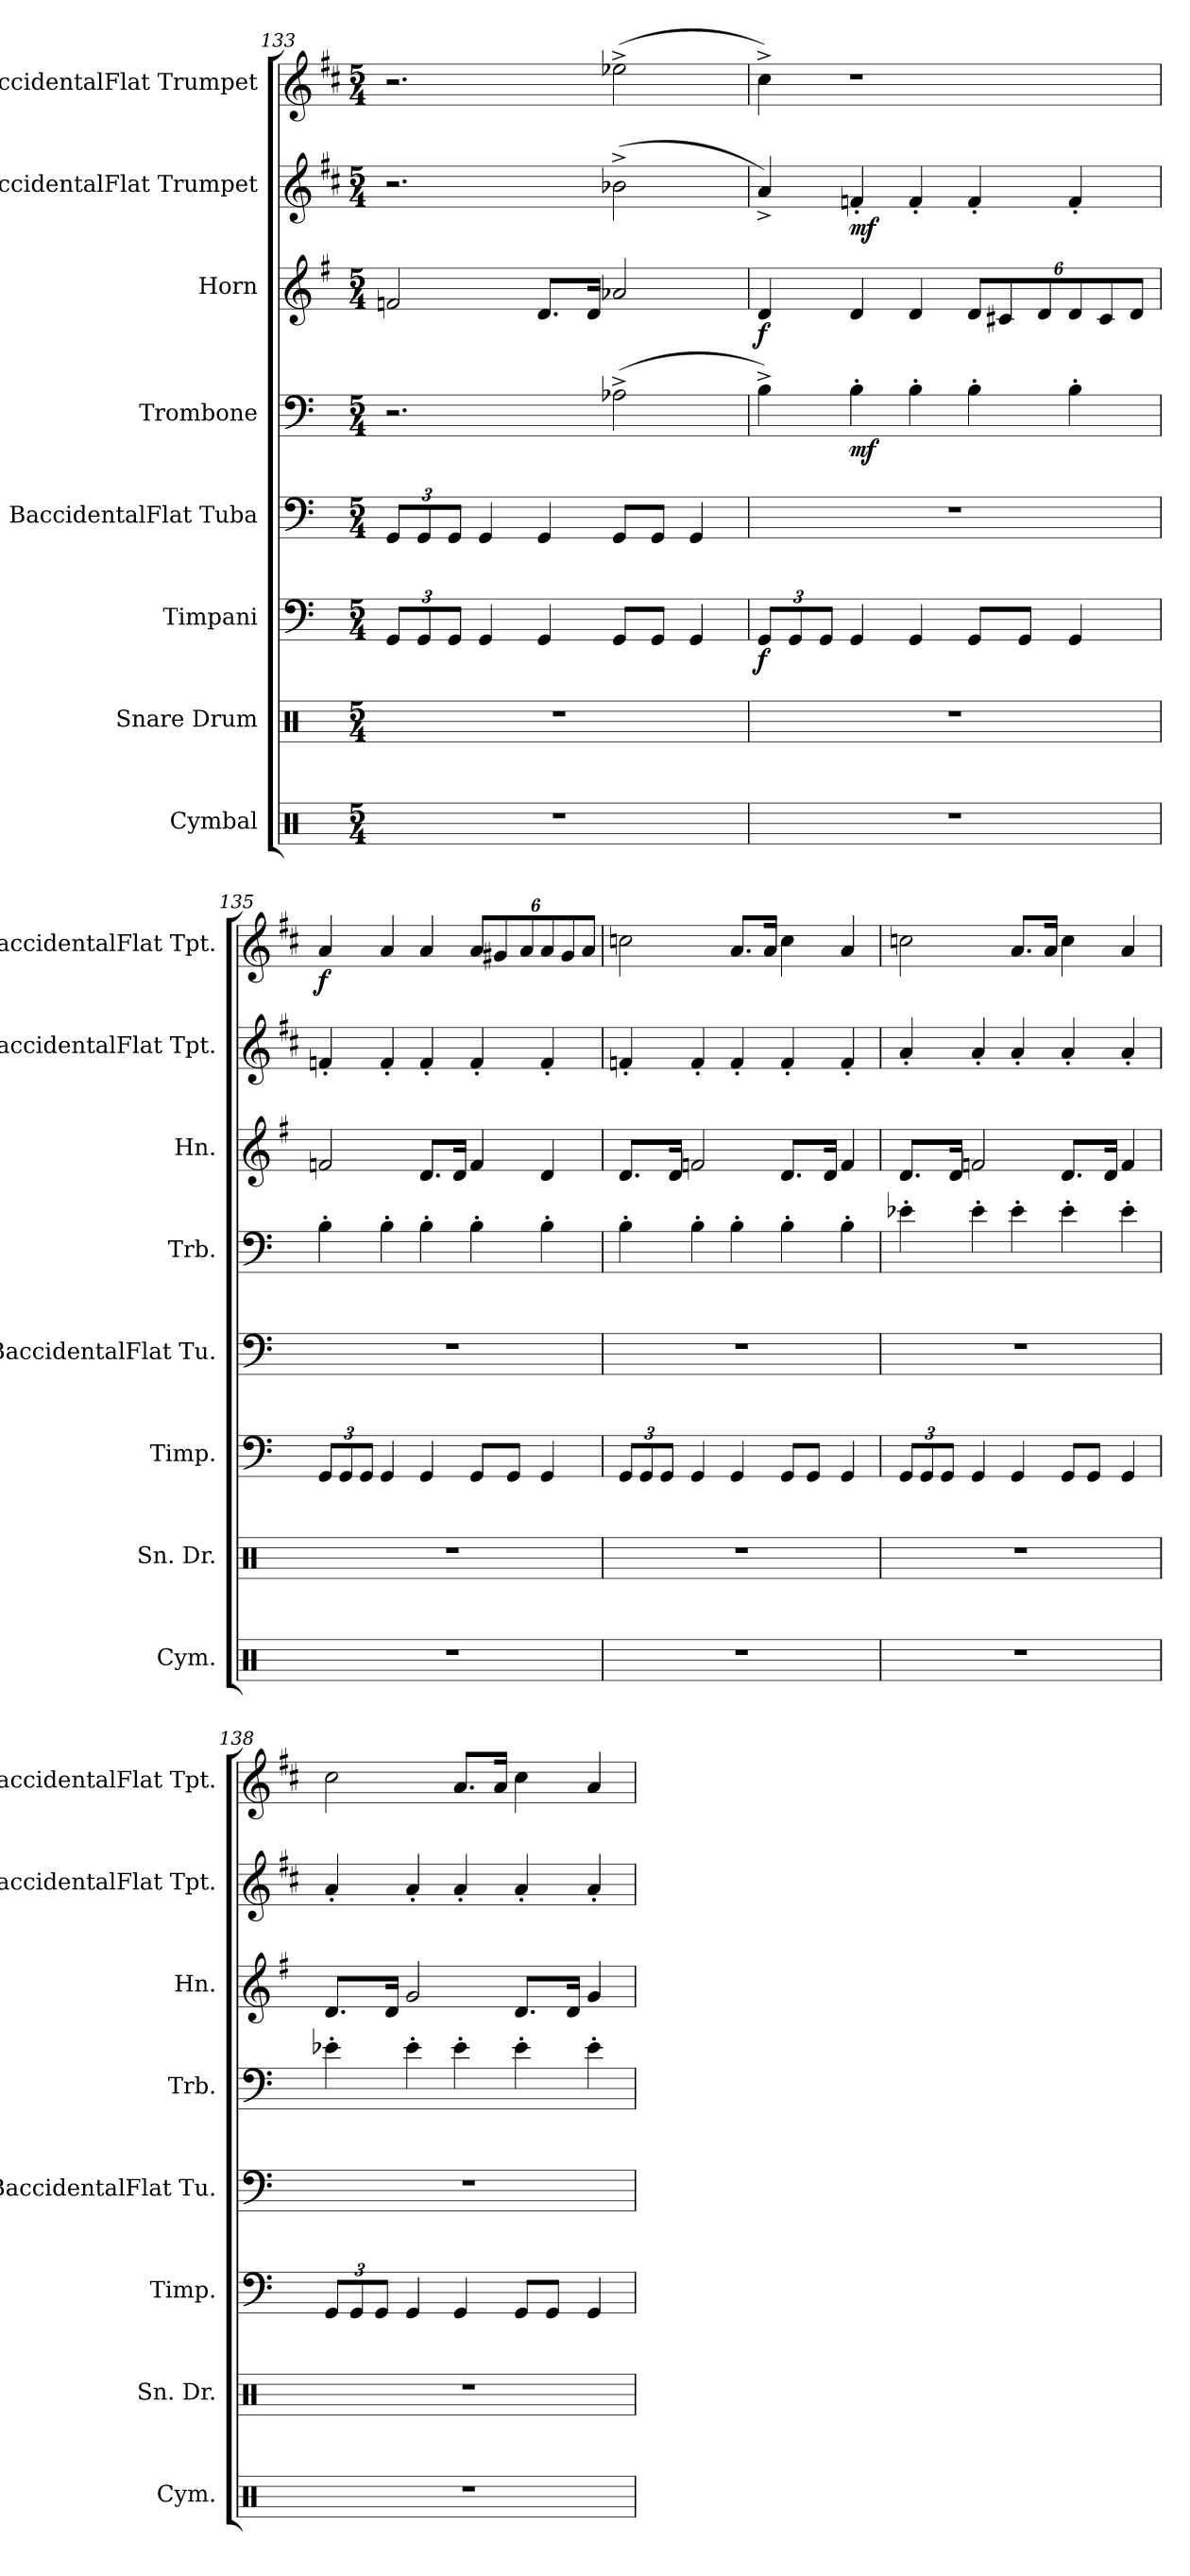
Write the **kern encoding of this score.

**kern	**kern	**kern	**dynam	**kern	**kern	**dynam	**kern	**dynam	**kern	**dynam	**kern	**dynam
*part8	*part7	*part6	*part6	*part5	*part4	*part4	*part3	*part3	*part2	*part2	*part1	*part1
*staff8	*staff7	*staff6	*staff6	*staff5	*staff4	*staff4	*staff3	*staff3	*staff2	*staff2	*staff1	*staff1
*I"Cymbal	*I"Snare Drum	*I"Timpani	*	*I"BaccidentalFlat Tuba	*I"Trombone	*	*I"Horn	*	*I"BaccidentalFlat Trumpet	*	*I"BaccidentalFlat Trumpet	*
*I'Cym.	*I'Sn. Dr.	*I'Timp.	*	*I'BaccidentalFlat Tu.	*I'Trb.	*	*I'Hn.	*	*I'BaccidentalFlat Tpt.	*	*I'BaccidentalFlat Tpt.	*
!!LO:PB:g=z
*clefX	*clefX	*clefF4	*	*clefF4	*clefF4	*	*clefG2	*	*clefG2	*	*clefG2	*
*	*	*	*	*	*	*	*ITrd4c7	*	*ITrd1c2	*	*ITrd1c2	*
*k[]	*k[]	*k[]	*	*k[]	*k[]	*	*k[]	*	*k[]	*	*k[]	*
*M5/4	*M5/4	*M5/4	*	*M5/4	*M5/4	*	*M5/4	*	*M5/4	*	*M5/4	*
*	*	*Xbrackettup	*	*Xbrackettup	*	*	*	*	*	*	*	*
=133	=133	=133	=133	=133	=133	=133	=133	=133	=133	=133	=133	=133
4%5r	4%5r	12GG/L	.	12GG/L	2.r	.	2B-X/	.	2.r	.	2.r	.
.	.	12GG/	.	12GG/	.	.	.	.	.	.	.	.
.	.	12GG/J	.	12GG/J	.	.	.	.	.	.	.	.
.	.	4GG/	.	4GG/	.	.	.	.	.	.	.	.
.	.	4GG/	.	4GG/	.	.	8.G/L	.	.	.	.	.
.	.	.	.	.	.	.	16G/Jk	.	.	.	.	.
.	.	8GG/L	.	8GG/L	(2A-X^\	.	2d-X/	.	(2a-X^\	.	(2dd-X^\	.
.	.	8GG/J	.	8GG/J	.	.	.	.	.	.	.	.
.	.	4GG/	.	4GG/	.	.	.	.	.	.	.	.
=134	=134	=134	=134	=134	=134	=134	=134	=134	=134	=134	=134	=134
!	!	!	!LO:DY:b	!	!	!	!	!LO:DY:b	!	!	!	!
4%5r	4%5r	12GG/L	f	4%5r	4B^\)	.	4G/	f	4g^/)	.	4b^\)	.
.	.	12GG/	.	.	.	.	.	.	.	.	.	.
.	.	12GG/J	.	.	.	.	.	.	.	.	.	.
!	!	!	!	!	!	!LO:DY:b	!	!	!	!LO:DY:b	!	!
.	.	4GG/	.	.	4B'\	mf	4G/	.	4e-X'/	mf	1r	.
.	.	4GG/	.	.	4B'\	.	4G/	.	4e-'/	.	.	.
*	*	*	*	*	*	*	*Xbrackettup	*	*	*	*	*
.	.	8GG/L	.	.	4B'\	.	12G/L	.	4e-'/	.	.	.
.	.	.	.	.	.	.	12F#X/	.	.	.	.	.
.	.	8GG/J	.	.	.	.	.	.	.	.	.	.
.	.	.	.	.	.	.	12G/	.	.	.	.	.
.	.	4GG/	.	.	4B'\	.	12G/	.	4e-'/	.	.	.
.	.	.	.	.	.	.	12F#/	.	.	.	.	.
.	.	.	.	.	.	.	12G/J	.	.	.	.	.
=135	=135	=135	=135	=135	=135	=135	=135	=135	=135	=135	=135	=135
!	!	!	!	!	!	!	!	!	!	!	!	!LO:DY:b
4%5r	4%5r	12GG/L	.	4%5r	4B'\	.	2B-X/	.	4e-X'/	.	4g/	f
.	.	12GG/	.	.	.	.	.	.	.	.	.	.
.	.	12GG/J	.	.	.	.	.	.	.	.	.	.
.	.	4GG/	.	.	4B'\	.	.	.	4e-'/	.	4g/	.
.	.	4GG/	.	.	4B'\	.	8.G/L	.	4e-'/	.	4g/	.
.	.	.	.	.	.	.	16G/Jk	.	.	.	.	.
*	*	*	*	*	*	*	*	*	*	*	*Xbrackettup	*
.	.	8GG/L	.	.	4B'\	.	4B-/	.	4e-'/	.	12g/L	.
.	.	.	.	.	.	.	.	.	.	.	12f#X/	.
.	.	8GG/J	.	.	.	.	.	.	.	.	.	.
.	.	.	.	.	.	.	.	.	.	.	12g/	.
.	.	4GG/	.	.	4B'\	.	4G/	.	4e-'/	.	12g/	.
.	.	.	.	.	.	.	.	.	.	.	12f#/	.
.	.	.	.	.	.	.	.	.	.	.	12g/J	.
=136	=136	=136	=136	=136	=136	=136	=136	=136	=136	=136	=136	=136
4%5r	4%5r	12GG/L	.	4%5r	4B'\	.	8.G/L	.	4e-X'/	.	2b-X\	.
.	.	12GG/	.	.	.	.	.	.	.	.	.	.
.	.	12GG/J	.	.	.	.	.	.	.	.	.	.
.	.	.	.	.	.	.	16G/Jk	.	.	.	.	.
.	.	4GG/	.	.	4B'\	.	2B-X/	.	4e-'/	.	.	.
.	.	4GG/	.	.	4B'\	.	.	.	4e-'/	.	8.g/L	.
.	.	.	.	.	.	.	.	.	.	.	16g/Jk	.
.	.	8GG/L	.	.	4B'\	.	8.G/L	.	4e-'/	.	4b-\	.
.	.	8GG/J	.	.	.	.	.	.	.	.	.	.
.	.	.	.	.	.	.	16G/Jk	.	.	.	.	.
.	.	4GG/	.	.	4B'\	.	4B-/	.	4e-'/	.	4g/	.
!!LO:LB:g=z
=137	=137	=137	=137	=137	=137	=137	=137	=137	=137	=137	=137	=137
4%5r	4%5r	12GG/L	.	4%5r	4e-X'\	.	8.G/L	.	4g'/	.	2b-X\	.
.	.	12GG/	.	.	.	.	.	.	.	.	.	.
.	.	12GG/J	.	.	.	.	.	.	.	.	.	.
.	.	.	.	.	.	.	16G/Jk	.	.	.	.	.
.	.	4GG/	.	.	4e-'\	.	2B-X/	.	4g'/	.	.	.
.	.	4GG/	.	.	4e-'\	.	.	.	4g'/	.	8.g/L	.
.	.	.	.	.	.	.	.	.	.	.	16g/Jk	.
.	.	8GG/L	.	.	4e-'\	.	8.G/L	.	4g'/	.	4b-\	.
.	.	8GG/J	.	.	.	.	.	.	.	.	.	.
.	.	.	.	.	.	.	16G/Jk	.	.	.	.	.
.	.	4GG/	.	.	4e-'\	.	4B-/	.	4g'/	.	4g/	.
=138	=138	=138	=138	=138	=138	=138	=138	=138	=138	=138	=138	=138
4%5r	4%5r	12GG/L	.	4%5r	4e-X'\	.	8.G/L	.	4g'/	.	2b\	.
.	.	12GG/	.	.	.	.	.	.	.	.	.	.
.	.	12GG/J	.	.	.	.	.	.	.	.	.	.
.	.	.	.	.	.	.	16G/Jk	.	.	.	.	.
.	.	4GG/	.	.	4e-'\	.	2c/	.	4g'/	.	.	.
.	.	4GG/	.	.	4e-'\	.	.	.	4g'/	.	8.g/L	.
.	.	.	.	.	.	.	.	.	.	.	16g/Jk	.
.	.	8GG/L	.	.	4e-'\	.	8.G/L	.	4g'/	.	4b\	.
.	.	8GG/J	.	.	.	.	.	.	.	.	.	.
.	.	.	.	.	.	.	16G/Jk	.	.	.	.	.
.	.	4GG/	.	.	4e-'\	.	4c/	.	4g'/	.	4g/	.
=	=	=	=	=	=	=	=	=	=	=	=	=
*-	*-	*-	*-	*-	*-	*-	*-	*-	*-	*-	*-	*-
